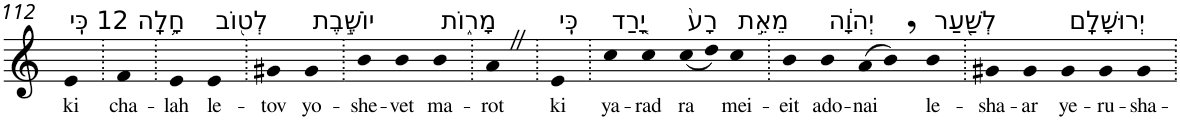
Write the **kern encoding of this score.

**kern	**text
*part1	*part1
*staff1	*staff1
*I"Piano	*
*I'Pno	*
!!LO:PB:g=z
*clefG2	*
*k[]	*
=112	=112
!LO:TX:a:t=12 כִּֽי	!
!	!LO:LY:b
4e	ki
=113.	=113.
!LO:TX:a:t=חָ֥לָֽה	!
!	!LO:LY:b
4f	cha-
=114.	=114.
!	!LO:LY:b
4e	-lah
!LO:TX:a:t=לְט֖וֹב	!
!	!LO:LY:b
4e	le-
=115.	=115.
!	!LO:LY:b
4g#X	-tov
!LO:TX:a:t=יוֹשֶׁ֣בֶת	!
!	!LO:LY:b
4g#	yo-
=116.	=116.
!	!LO:LY:b
4b	-she-
!	!LO:LY:b
4b	-vet
!LO:TX:a:t=מָר֑וֹת	!
!	!LO:LY:b
4b	ma-
=117.	=117.
!	!LO:LY:b
4aZ	-rot
=118.	=118.
!LO:TX:a:t=כִּֽי	!
!	!LO:LY:b
4e	ki
=119.	=119.
!LO:TX:a:t=יָ֤רַד	!
!	!LO:LY:b
4cc	ya-
!	!LO:LY:b
4cc	-rad
!LO:TX:a:t=רָע֙	!
!	!LO:LY:b
(<8cc	ra
8dd)	.
!LO:TX:a:t=מֵאֵ֣ת	!
!	!LO:LY:b
4cc	mei-
=120.	=120.
!	!LO:LY:b
4b	-eit
!LO:TX:a:t=יְהוָ֔ה	!
!	!LO:LY:b
4b	ado-
!	!LO:LY:b
(>8a	-nai
8b,)	.
!LO:TX:a:t=לְשַׁ֖עַר	!
!	!LO:LY:b
4b	le-
=121.	=121.
!	!LO:LY:b
4g#X	-sha-
!	!LO:LY:b
4g#	-ar
!LO:TX:a:t=יְרוּשָׁלִָֽם	!
!	!LO:LY:b
4g#	ye-
!	!LO:LY:b
4g#	-ru-
!	!LO:LY:b
4g#	-sha-
=.	=.
*-	*-
